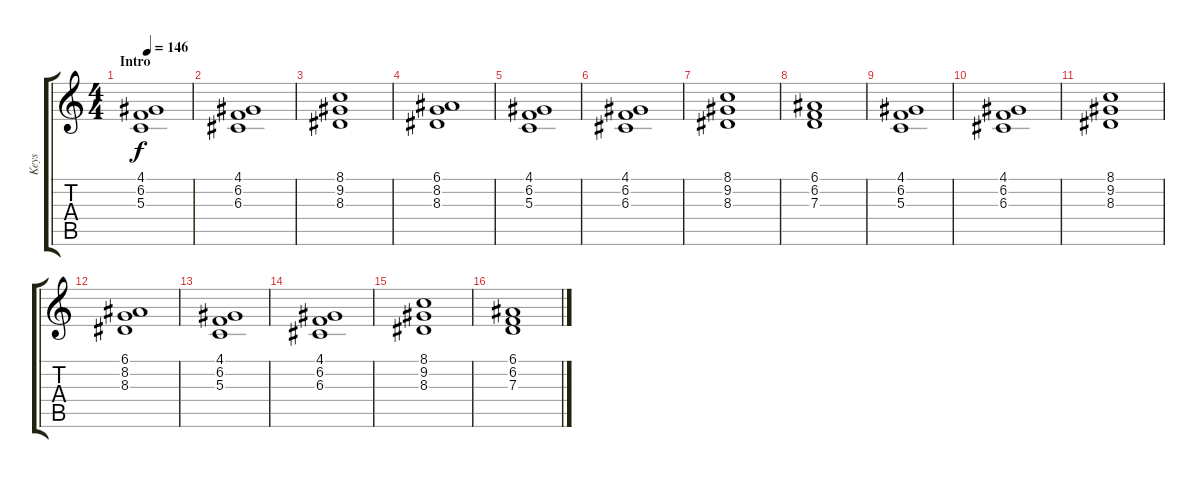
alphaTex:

\track ("Keys" "Keys") {instrument choiraahs}
\staff {score tabs}
\tuning (E4 B3 G3 D3 A2 E2) {hide}
\ts (4 4)
\section ("" "Intro")
\tempo 146
\clef g2
\ks c
(4.1 6.2 5.3).1{dy f instrument choiraahs} |
(4.1 6.2 6.3).1 |
(8.1 9.2 8.3).1 |
(6.1 8.2 8.3).1 |
(4.1 6.2 5.3).1 |
(4.1 6.2 6.3).1 |
(8.1 9.2 8.3).1 |
(6.1 6.2 7.3).1 |
(4.1 6.2 5.3).1 |
(4.1 6.2 6.3).1 |
(8.1 9.2 8.3).1 |
(6.1 8.2 8.3).1 |
(4.1 6.2 5.3).1 |
(4.1 6.2 6.3).1 |
(8.1 9.2 8.3).1 |
(6.1 6.2 7.3).1
